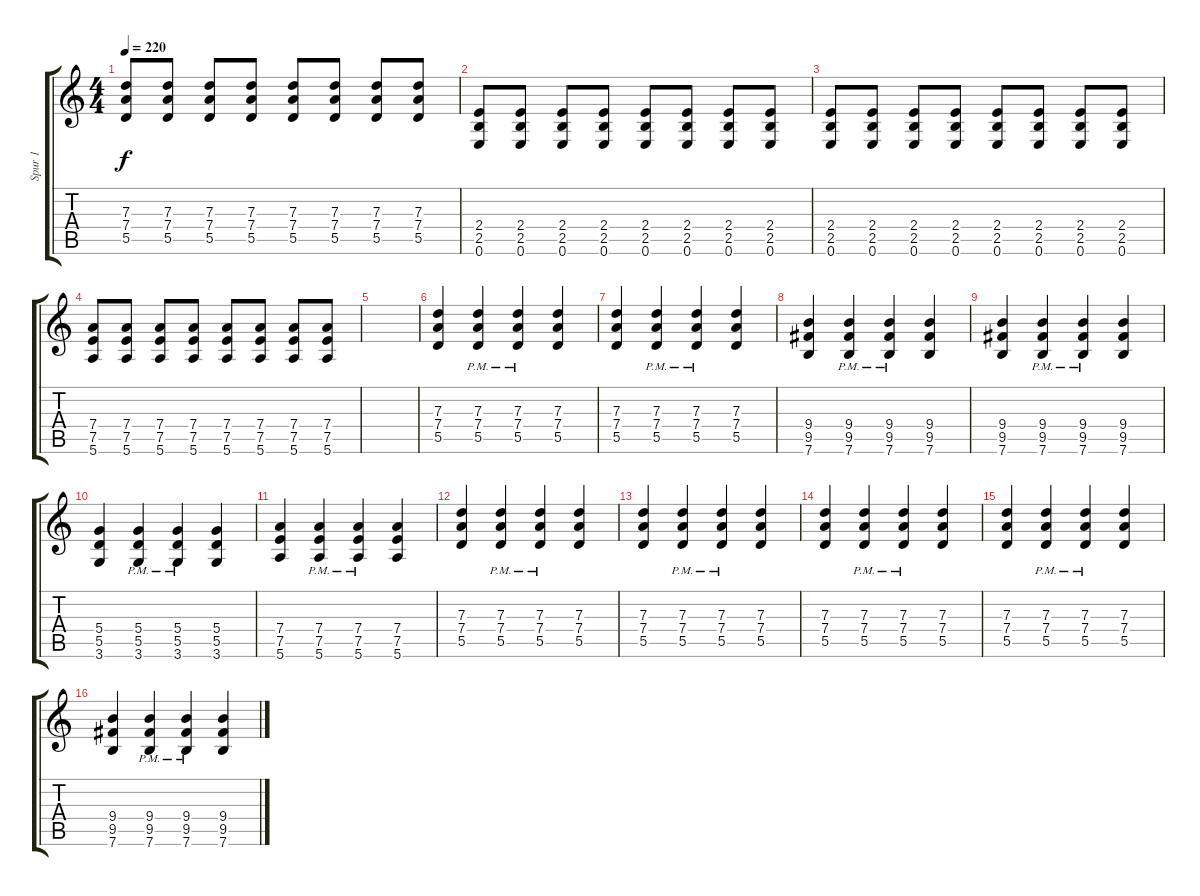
\track ("Spur 1" "Spur 1") {instrument distortionguitar}
\staff {score tabs}
\tuning (E4 B3 G3 D3 A2 E2) {hide}
\ts (4 4)
\tempo 220
\clef g2
\ks c
(7.3 7.4 5.5).8{dy f} (7.3 7.4 5.5).8 (7.3 7.4 5.5).8 (7.3 7.4 5.5).8 (7.3 7.4 5.5).8 (7.3 7.4 5.5).8 (7.3 7.4 5.5).8 (7.3 7.4 5.5).8 |
(2.4 2.5 0.6).8 (2.4 2.5 0.6).8 (2.4 2.5 0.6).8 (2.4 2.5 0.6).8 (2.4 2.5 0.6).8 (2.4 2.5 0.6).8 (2.4 2.5 0.6).8 (2.4 2.5 0.6).8 |
(2.4 2.5 0.6).8 (2.4 2.5 0.6).8 (2.4 2.5 0.6).8 (2.4 2.5 0.6).8 (2.4 2.5 0.6).8 (2.4 2.5 0.6).8 (2.4 2.5 0.6).8 (2.4 2.5 0.6).8 |
(7.4 7.5 5.6).8 (7.4 7.5 5.6).8 (7.4 7.5 5.6).8 (7.4 7.5 5.6).8 (7.4 7.5 5.6).8 (7.4 7.5 5.6).8 (7.4 7.5 5.6).8 (7.4 7.5 5.6).8 |
|
(7.3 7.4 5.5).4 (7.3{pm} 7.4{pm} 5.5{pm}).4 (7.3{pm} 7.4{pm} 5.5{pm}).4 (7.3 7.4 5.5).4 |
(7.3 7.4 5.5).4 (7.3{pm} 7.4{pm} 5.5{pm}).4 (7.3{pm} 7.4{pm} 5.5{pm}).4 (7.3 7.4 5.5).4 |
(9.4 9.5 7.6).4 (9.4{pm} 9.5{pm} 7.6{pm}).4 (9.4{pm} 9.5{pm} 7.6{pm}).4 (9.4 9.5 7.6).4 |
(9.4 9.5 7.6).4 (9.4{pm} 9.5{pm} 7.6{pm}).4 (9.4{pm} 9.5{pm} 7.6{pm}).4 (9.4 9.5 7.6).4 |
(5.4 5.5 3.6).4 (5.4{pm} 5.5{pm} 3.6{pm}).4 (5.4{pm} 5.5{pm} 3.6{pm}).4 (5.4 5.5 3.6).4 |
(7.4 7.5 5.6).4 (7.4{pm} 7.5{pm} 5.6{pm}).4 (7.4{pm} 7.5{pm} 5.6{pm}).4 (7.4 7.5 5.6).4 |
(7.3 7.4 5.5).4 (7.3{pm} 7.4{pm} 5.5{pm}).4 (7.3{pm} 7.4{pm} 5.5{pm}).4 (7.3 7.4 5.5).4 |
(7.3 7.4 5.5).4 (7.3{pm} 7.4{pm} 5.5{pm}).4 (7.3{pm} 7.4{pm} 5.5{pm}).4 (7.3 7.4 5.5).4 |
(7.3 7.4 5.5).4 (7.3{pm} 7.4{pm} 5.5{pm}).4 (7.3{pm} 7.4{pm} 5.5{pm}).4 (7.3 7.4 5.5).4 |
(7.3 7.4 5.5).4 (7.3{pm} 7.4{pm} 5.5{pm}).4 (7.3{pm} 7.4{pm} 5.5{pm}).4 (7.3 7.4 5.5).4 |
(9.4 9.5 7.6).4 (9.4{pm} 9.5{pm} 7.6{pm}).4 (9.4{pm} 9.5{pm} 7.6{pm}).4 (9.4 9.5 7.6).4
